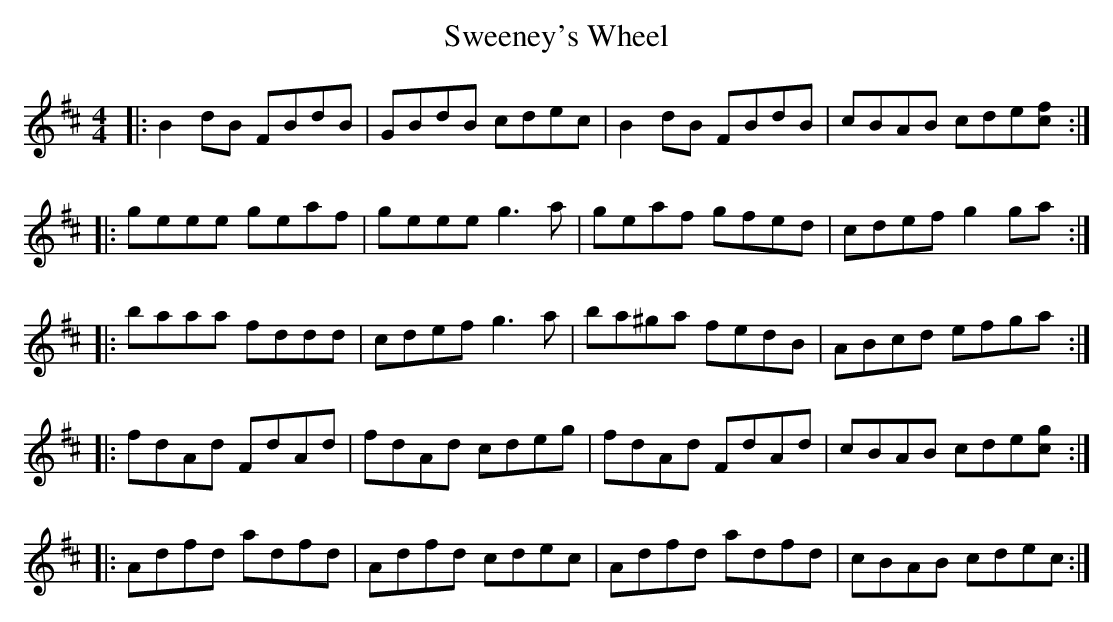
X:1
T: Sweeney's Wheel
M: 4/4
L: 1/8
K: Bmin
|:B2dB FBdB|GBdB cdec|B2dB FBdB|cBAB cde[c f]:|
|:geee geaf|geee g3a|geaf gfed|cdef g2ga:|
|:baaa fddd|cdef g3a|ba^ga fedB|ABcd efga:|
|:fdAd FdAd|fdAd cdeg|fdAd FdAd|cBAB cde[c g]:|
|:Adfd adfd|Adfd cdec|Adfd adfd|cBAB cdec:|
